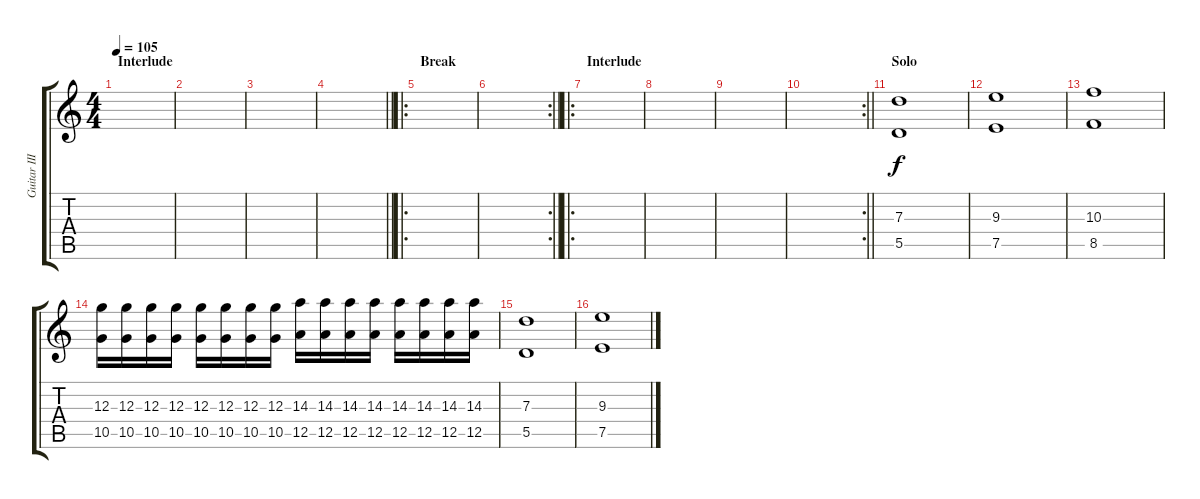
\track ("Guitar III" "Guitar III") {instrument distortionguitar}
\staff {score tabs}
\tuning (E4 B3 G3 D3 A2 D2) {hide}
\ts (4 4)
\section ("" "Interlude")
\tempo 105
\clef g2
\ks c
|
|
|
\barLineRight lightlight
|
\ro
\section ("" "Break")
|
\rc 2
\barLineRight lightlight
|
\ro
\section ("" "Interlude")
|
|
|
\rc 2
\barLineRight lightlight
|
\section ("" "Solo")
(7.3 5.5).1 |
(9.3 7.5).1 |
(10.3 8.5).1 |
(12.3 10.5).16 (12.3 10.5).16 (12.3 10.5).16 (12.3 10.5).16 (12.3 10.5).16 (12.3 10.5).16 (12.3 10.5).16 (12.3 10.5).16 (14.3 12.5).16 (14.3 12.5).16 (14.3 12.5).16 (14.3 12.5).16 (14.3 12.5).16 (14.3 12.5).16 (14.3 12.5).16 (14.3 12.5).16 |
(7.3 5.5).1 |
(9.3 7.5).1
